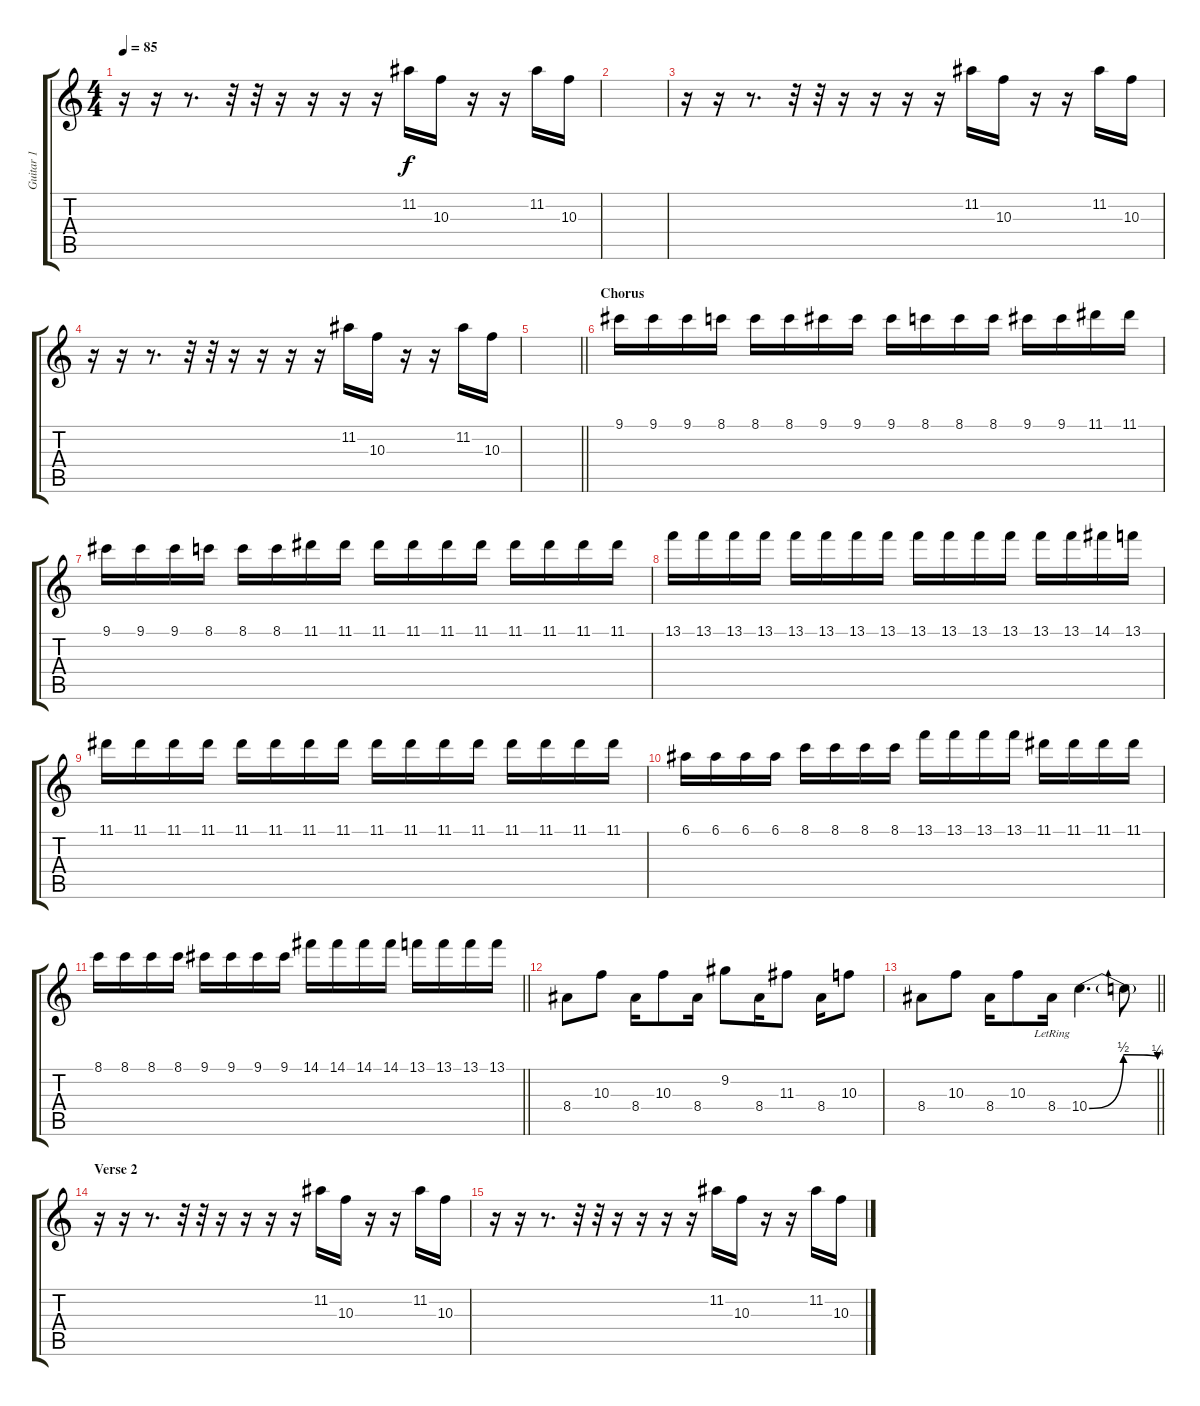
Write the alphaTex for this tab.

\track ("Guitar 1" "Guitar 1") {instrument electricguitarjazz}
\staff {score tabs}
\tuning (E4 B3 G3 D3 A2 E2) {hide}
\ts (4 4)
\tempo 85
\clef g2
\ks c
r.16{dy f} r.16 r.8{d} r.32 r.32 r.16 r.16 r.16 r.16 11.2.16 10.3.16 r.16 r.16 11.2.16 10.3.16 |
|
r.16 r.16 r.8{d} r.32 r.32 r.16 r.16 r.16 r.16 11.2.16 10.3.16 r.16 r.16 11.2.16 10.3.16 |
r.16 r.16 r.8{d} r.32 r.32 r.16 r.16 r.16 r.16 11.2.16 10.3.16 r.16 r.16 11.2.16 10.3.16 |
\barLineRight lightlight
|
\section ("" "Chorus")
9.1.16 9.1.16 9.1.16 8.1.16 8.1.16 8.1.16 9.1.16 9.1.16 9.1.16 8.1.16 8.1.16 8.1.16 9.1.16 9.1.16 11.1.16 11.1.16 |
9.1.16 9.1.16 9.1.16 8.1.16 8.1.16 8.1.16 11.1.16 11.1.16 11.1.16 11.1.16 11.1.16 11.1.16 11.1.16 11.1.16 11.1.16 11.1.16 |
13.1.16 13.1.16 13.1.16 13.1.16 13.1.16 13.1.16 13.1.16 13.1.16 13.1.16 13.1.16 13.1.16 13.1.16 13.1.16 13.1.16 14.1.16 13.1.16 |
11.1.16 11.1.16 11.1.16 11.1.16 11.1.16 11.1.16 11.1.16 11.1.16 11.1.16 11.1.16 11.1.16 11.1.16 11.1.16 11.1.16 11.1.16 11.1.16 |
6.1.16 6.1.16 6.1.16 6.1.16 8.1.16 8.1.16 8.1.16 8.1.16 13.1.16 13.1.16 13.1.16 13.1.16 11.1.16 11.1.16 11.1.16 11.1.16 |
\barLineRight lightlight
8.1.16 8.1.16 8.1.16 8.1.16 9.1.16 9.1.16 9.1.16 9.1.16 14.1.16 14.1.16 14.1.16 14.1.16 13.1.16 13.1.16 13.1.16 13.1.16 |
\section ("" " ")
8.4.8 10.3.8 8.4.16 10.3.8 8.4.16 9.2.8 8.4.16 11.3.8 8.4.16 10.3.8 |
\barLineRight lightlight
8.4.8 10.3.8 8.4.16 10.3.8 8.4{lr}.16 10.4{be (bendrelease 0 0 45 2 45 2 60 1)}.4{d instrument distortionguitar} 10.4{t}.8 |
\section ("" "Verse 2")
r.16 r.16 r.8{d} r.32 r.32 r.16 r.16 r.16 r.16 11.2.16 10.3.16 r.16 r.16 11.2.16 10.3.16 |
r.16 r.16 r.8{d} r.32 r.32 r.16 r.16 r.16 r.16 11.2.16 10.3.16 r.16 r.16 11.2.16 10.3.16
